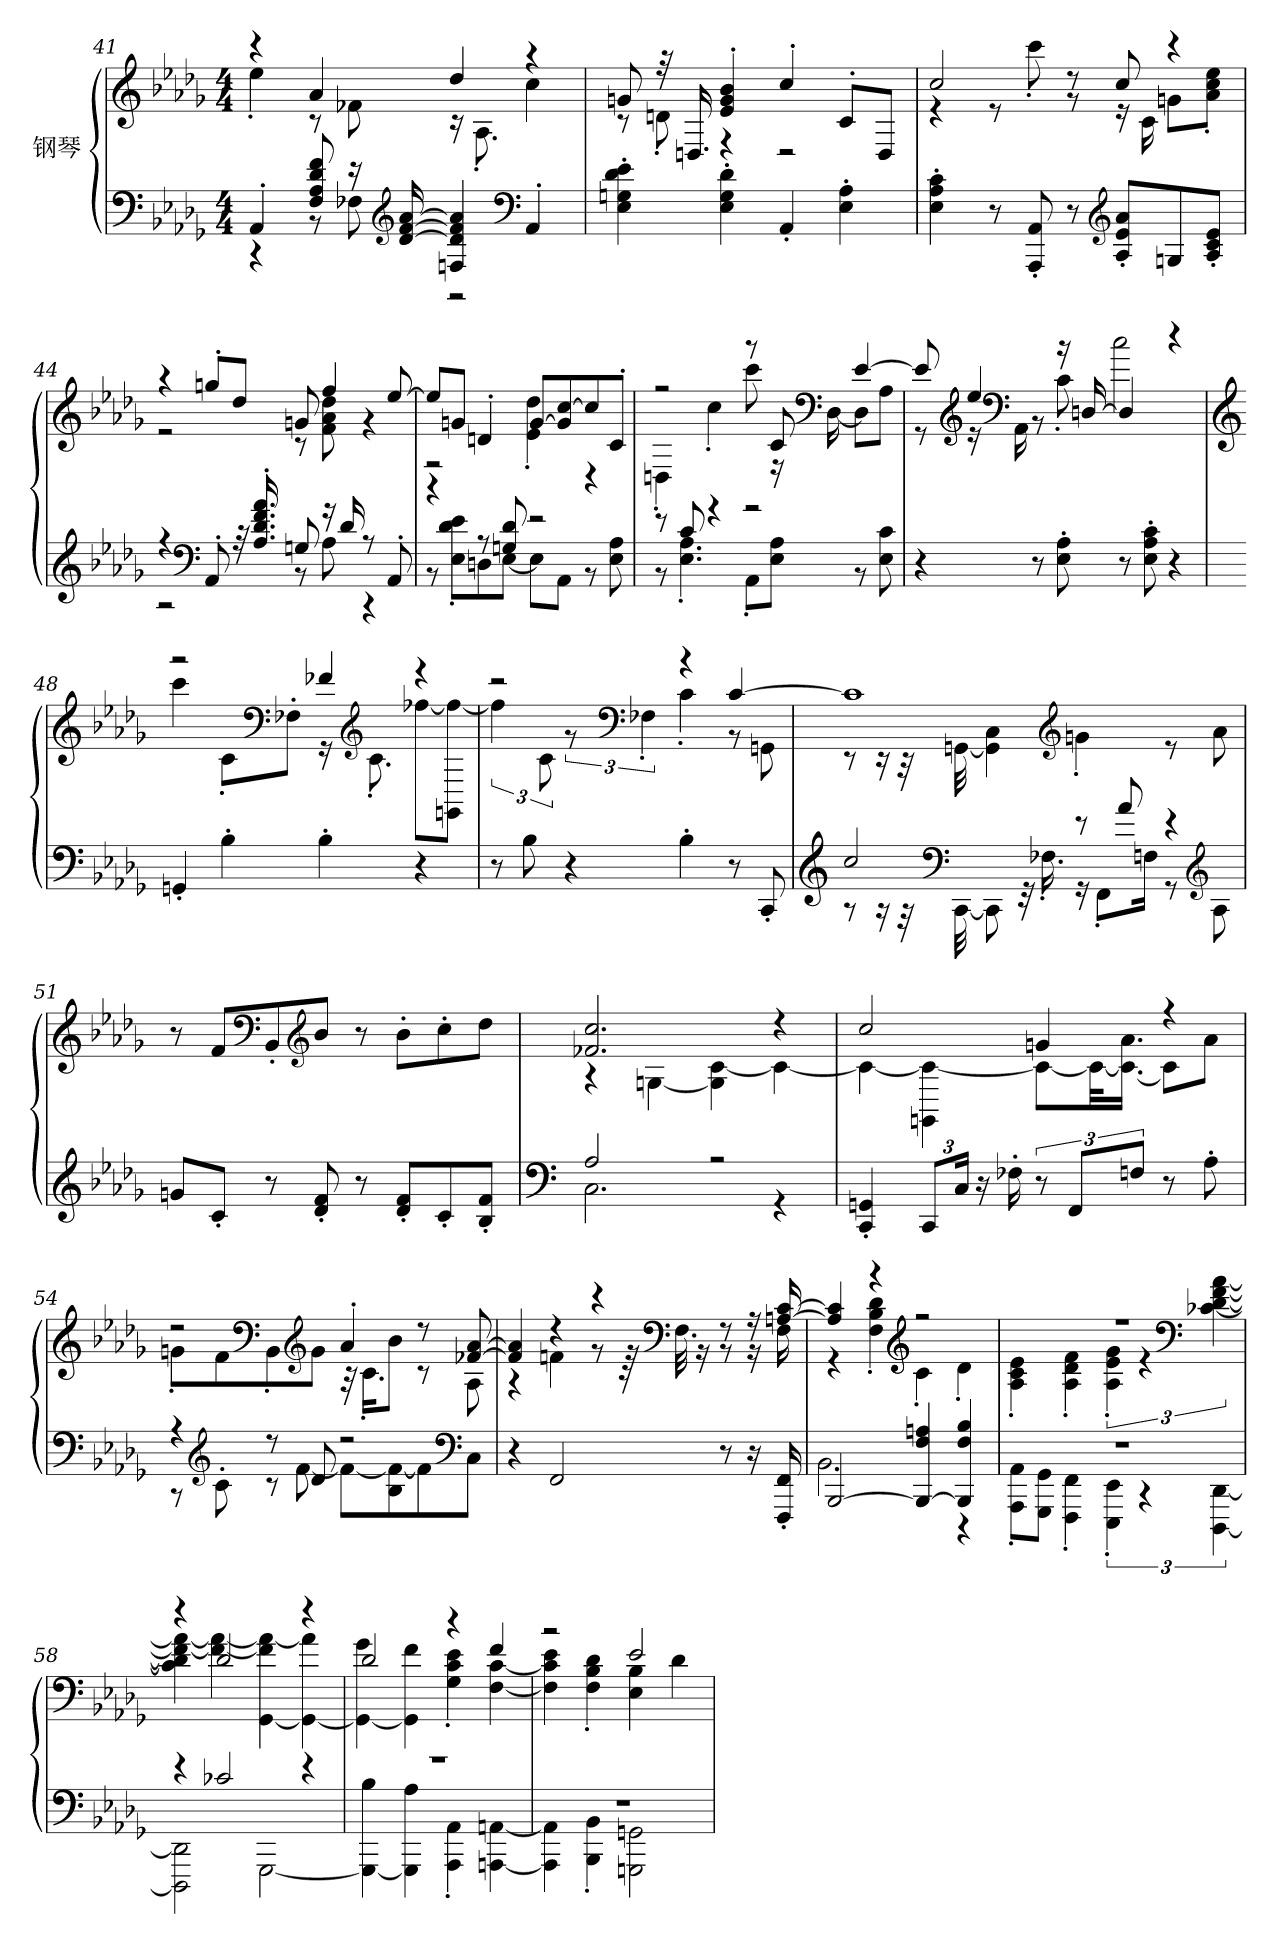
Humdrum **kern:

**kern	**kern
*part1	*part1
*staff2	*staff1
*I"钢琴	*
!!LO:LB:g=z
*clefF4	*clefG2
*k[b-e-a-d-g-]	*k[b-e-a-d-g-]
*M4/4	*M4/4
=41	=41
*^	*^
4AA-'/	4r	4r	4ee-'\
8F/ 8A-/ 8d-/ 8f/	8r	4a-/	8r
16r	8F-X\	.	8f-X\
*clefG2	*	*	*
[16d-/ [16f/ [16a-/	.	.	.
4Fn/ 4d-/] 4f/] 4a-/]	2r	4dd-/	16r
.	.	.	8.A-'\
*clefF4	*	*	*
4AA-'/	.	4r	4cc\
*v	*v	*	*
=42	=42	=42
4E-\' 4Gn\' 4d-\' 4e-\'	8gn/	8r
.	32r	8dn'\
.	16.Dn/	.
4E-\' 4G\' 4d-\'	4e-/' 4g/' 4b-/'	4r
4AA-'/	4cc'/	2r
4E-\' 4A-\'	8c'/L	.
.	8D/J	.
=43	=43	=43
4E-\' 4A-\' 4c\'	2cc/	4r
8r	.	8r
8AAA-/' 8AA-/'	.	8ccc'\
8r	8r	8r
*clefG2	*	*
8A-/' 8e-/' 8a-/'L	8cc/	16r
.	.	16c\
8Gn/	4r	8gn\L
8A-/' 8c/' 8e-/'J	.	8a-\' 8cc\' 8ee-\'J
!!LO:LB:g=z	!!
=44	=44	=44
*^	*	*
4r	2r	4r	2r
*clefF4	*	*	*
8AA-'/	.	8ggn'/L	.
32r	.	8dd-/J	.
16.A-/' 16.d-/' 16.f/' 16.a-/'	.	.	.
8Gn/	8r	8gn/	8r
16r	8A-\	4ff/	8f\ 8a-\ 8dd-\
16d-/	.	.	.
8r	4r	.	4r
8AA-'/	.	[8ee-/	.
=45	=45	=45	=45
4r	8r	8ee-/L]	2r
.	8E-\' 8d-\' 8e-\'L	8gn/J	.
8r	8Dn\	4dn'/	.
8Gn/ 8d-/	[8E-\J	.	.
2r	8E-\L]	[8g/L	4e-\' 4dd-\'
.	8AA-\J	8g/] [8cc/	.
.	8r	8cc/]	4r
.	8E-\ 8A-\	8c'/J	.
=46	=46	=46	=46
8r	8r	2r	4Dn'\
8c/	4.E-\' 4.A-\'	.	.
4r	.	.	4cc'\
2r	8AA-'\L	8r	8ccc\
.	8E-\ 8A-\J	8c/	16r
*	*	*clefF4	*
.	.	.	[16D\
.	8r	[4e-/	8D\L]
.	8E-\ 8c\	.	8A-\J
*v	*v	*	*
!!LO:PB:g=z	!!
=47	=47	=47
4r	8e-/]	8r
*	*clefG2	*
.	4ee-/	16r
*	*clefF4	*
.	.	16AA-\
8r	.	8r
8E-\' 8A-\'	16r	8c'\
.	[16Dn/	.
8r	4D/]	2cc\
8E-\' 8A-\' 8c\'	.	.
4r	4r	.
=48	=48	=48
*	*clefG2	*
4GGn'/	2r	4ccc\
4B-'\	.	8c'\L
*	*clefF4	*
.	.	8F-X'\J
4B-'\	4f-X/	16r
*	*clefG2	*
.	.	8.c'\
4r	4r	[8ff-X\L
.	.	8GGn\ 8ff-\_J
=49	=49	=49
8r	2r	6ff-\]
8B-\	.	.
.	.	12c\
4r	.	12r
*	*clefF4	*
.	.	6F-X'\
4B-'\	4r	4c'\
8r	[4c/	8r
8CC'/	.	8GGn\
!!LO:LB:g=z	!!
=50	=50	=50
*clefG2	*	*
*^	*	*
2cc/	8r	1c]	8r
.	16r	.	16r
.	32r	.	32r
*clefF4	*	*	*
.	[32CC\	.	[32GGn\
.	8CC\]	.	4GG\] 4C\
.	32r	.	.
.	16.F-X'\	.	.
*	*	*clefG2	*
8r	16r	.	4gn'\
.	8FF'\L	.	.
8a-/	.	.	.
.	16Fn\Jk	.	.
4r	8r	.	8r
*clefG2	*	*	*
.	8A-\	.	8a-\
*v	*v	*	*
*	*v	*v
=51	=51
8gn/L	8r
8c'/J	8f/L
*	*clefF4
8r	8BB-'/
*	*clefG2
8d-/' 8f/'	8b-/J
8r	8r
8d-/' 8f/'L	8b-'\L
8c'/	8cc'\
8B-/' 8f/'J	8dd-\J
=52	=52
*clefF4	*
*^	*^
2A-/	2.C\	2.f-X/ 2.cc/	4r
.	.	.	[4Gn\
2r	.	.	4G\] [4c\
.	4r	4r	4c\_
*v	*v	*	*
!!LO:LB:g=z	!!
=53	=53	=53
4CC/' 4GGn/'	2cc/	4c\_
*Xbrackettup	*	*
12CC/L	.	4GGn\ 4c\_
24C/Jk	.	.
16r	.	.
16F-X'\	.	.
*brackettup	*	*
12r	4gn/	8c\L_
12FF/L	.	.
.	.	32c\KL_
.	.	16.c\_ 16.a-\JJ
12Fn/J	.	.
8r	4r	8c\L]
8A-'\	.	8a-\J
=54	=54	=54
*^	*	*
4r	8r	2r	8gn'\L
*clefG2	*	*	*
.	8c'\	.	8f\
*	*	*clefF4	*
8r	8r	.	8BB-'\
*	*	*clefG2	*
8d-/	[8f\	.	8g\J
2r	8f\L_	4a-'/	32r
.	.	.	16.c'\KL
.	8B-\ 8f\_	.	8b-\J
.	8f\]	8r	8r
*clefF4	*	*	*
.	8C\J	[8f-X/ [8a-/	8A-\
*v	*v	*	*
!!LO:LB:g=z	!!
=55	=55	=55
4r	4f-/] 4a-/]	4r
2FF/	4r	4fn\
.	4r	8r
.	.	64r
*	*clefF4	*
.	.	32.F\
.	.	16r
8r	8r	8r
16r	16r	16r
16FFF/' 16FF/'	[16An/ [16c/	16F\
=56	=56	=56
*^	*	*
[2BBB-/	2.BB-\	4A/] 4c/]	4r
.	.	4r	4F\' 4B-\' 4d-\'
*	*	*clefG2	*
4BBB-/_ 4F/ 4An/	.	2r	4c'\
4BBB-/] 4F/ 4B-/	4r	.	4d-'\
=57	=57	=57	=57
1r	8AAA-\' 8AA-\'L	1r	4A-\' 4c\' 4e-\'
.	8GGG-\ 8GG-\J	.	.
.	4FFF\' 4FF\'	.	4A-\' 4d-\' 4f\'
.	6EEE-\' 6EE-\'	.	6A-\' 6e-\' 6g-\'
.	6r	.	6r
*	*	*clefF4	*
.	[6DDD-\ [6DD-\	.	[6c-X\ [6d-\ [6f\ [6a-\
=58	=58	=58	=58
4r	2DDD-\] 2DD-\]	4r	4c-\] 4d-\] 4f\_ 4a-\_
2c-X/	.	2d-/	4f\_ 4a-\_
.	[2GGG-\	.	[4GG-\ 4f\] 4a-\_
4r	.	4r	4GG-\_ 4a-\]
!!LO:LB:g=z	!!
=59	=59	=59	=59
1r	4GGG-\_ 4B-\	2d-/	4GG-\_ 4g-\
.	4GGG-\] 4A-\	.	4GG-\] 4f\
.	4AAA-\' 4AA-\'	4r	4G-\' 4c\' 4e-\'
.	[4AAAn\ [4AAn\	4f/	[4F\ [4c\
=60	=60	=60	=60
1r	4AAA\] 4AA\]	2r	4F\] 4c\] 4e-\
.	4BBB-\' 4BB-\'	.	4F\' 4B-\' 4d-\'
.	2GGGn\ 2GGn\	2e-/	4E-\ 4B-\
.	.	.	4d-\
*v	*v	*	*
*	*v	*v
=	=
*-	*-
